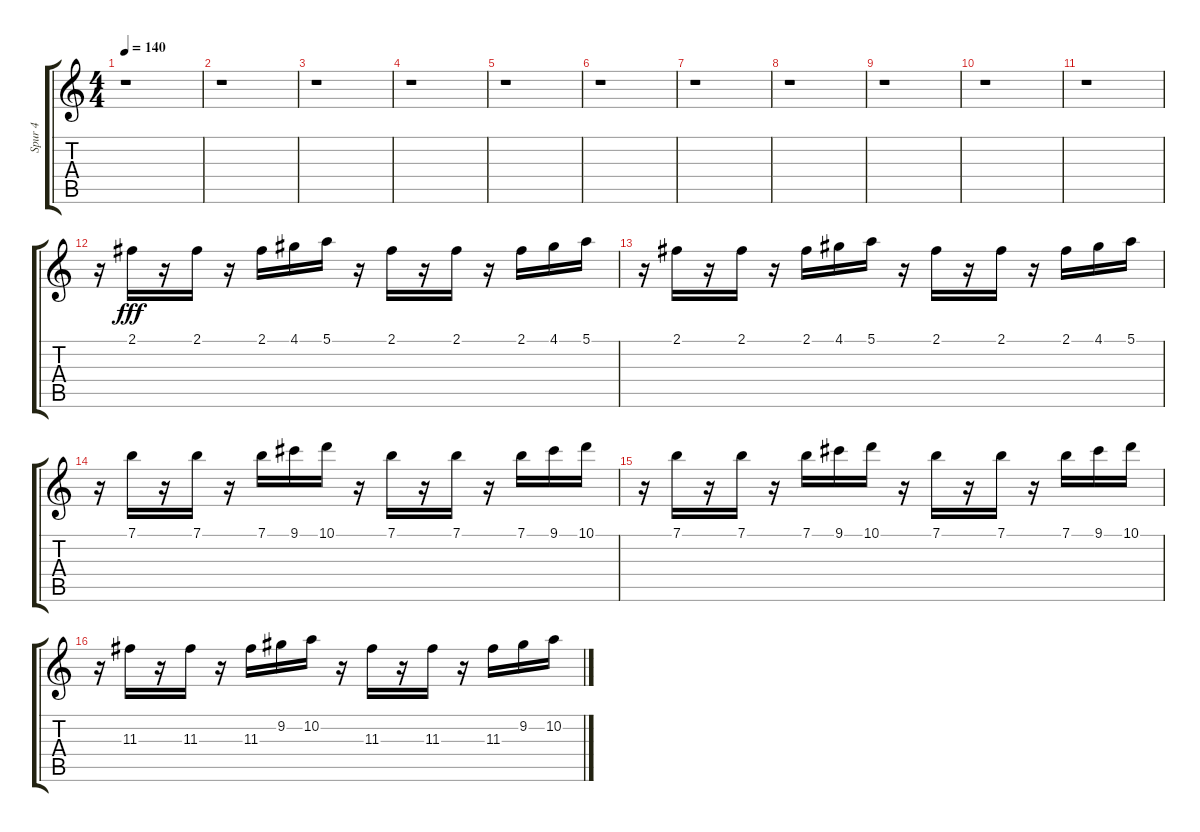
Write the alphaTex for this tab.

\track ("Spur 4" "Spur 4") {instrument distortionguitar}
\staff {score tabs}
\tuning (E4 B3 G3 D3 A2 E2) {hide}
\ts (4 4)
\tempo 140
\clef g2
\ks c
r.1{dy fff} |
r.1 |
r.1 |
r.1 |
r.1 |
r.1 |
r.1 |
r.1 |
r.1 |
r.1 |
r.1 |
r.16 2.1.16 r.16 2.1.16 r.16 2.1.16 4.1.16 5.1.16 r.16 2.1.16 r.16 2.1.16 r.16 2.1.16 4.1.16 5.1.16 |
r.16 2.1.16 r.16 2.1.16 r.16 2.1.16 4.1.16 5.1.16 r.16 2.1.16 r.16 2.1.16 r.16 2.1.16 4.1.16 5.1.16 |
r.16 7.1.16 r.16 7.1.16 r.16 7.1.16 9.1.16 10.1.16 r.16 7.1.16 r.16 7.1.16 r.16 7.1.16 9.1.16 10.1.16 |
r.16 7.1.16 r.16 7.1.16 r.16 7.1.16 9.1.16 10.1.16 r.16 7.1.16 r.16 7.1.16 r.16 7.1.16 9.1.16 10.1.16 |
r.16 11.3.16 r.16 11.3.16 r.16 11.3.16 9.2.16 10.2.16 r.16 11.3.16 r.16 11.3.16 r.16 11.3.16 9.2.16 10.2.16
